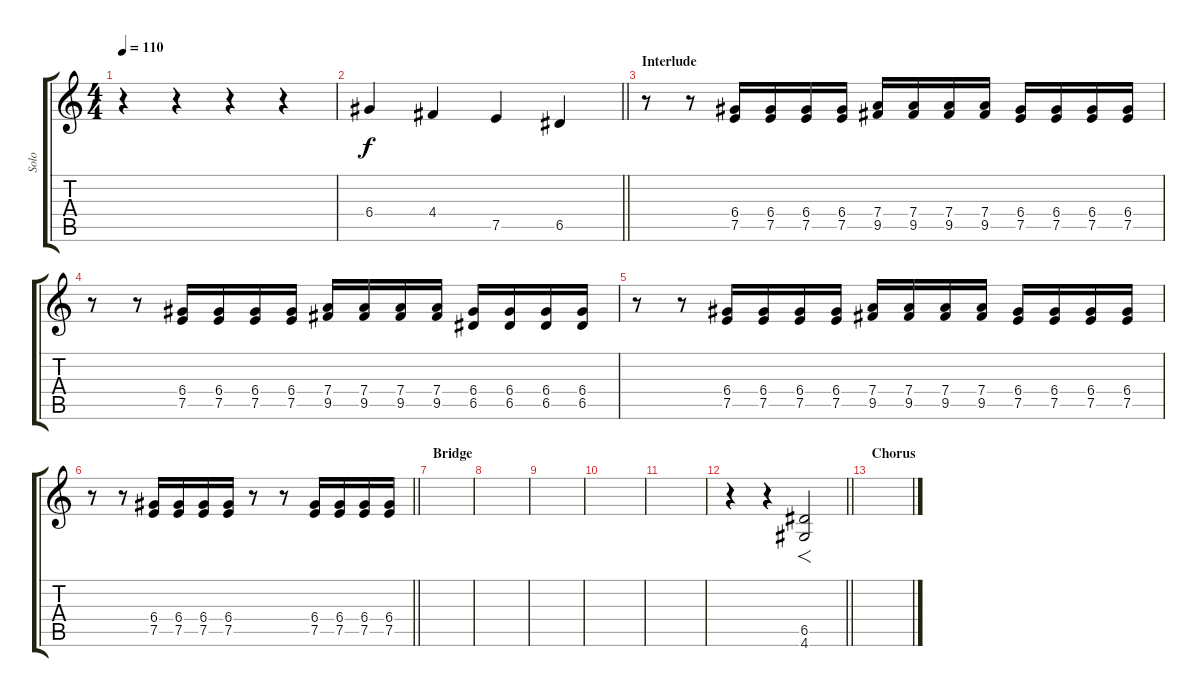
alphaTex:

\track ("Solo" "Solo") {instrument distortionguitar}
\staff {score tabs}
\tuning (E4 B3 G3 D3 A2 E2) {hide}
\ts (4 4)
\tempo 110
\clef g2
\ks c
r.4{dy f} r.4 r.4 r.4 |
\barLineRight lightlight
6.4.4 4.4.4 7.5.4 6.5.4 |
\section ("" "Interlude")
r.8 r.8 (6.4 7.5).16 (6.4 7.5).16 (6.4 7.5).16 (6.4 7.5).16 (7.4 9.5).16 (7.4 9.5).16 (7.4 9.5).16 (7.4 9.5).16 (6.4 7.5).16 (6.4 7.5).16 (6.4 7.5).16 (6.4 7.5).16 |
r.8 r.8 (6.4 7.5).16 (6.4 7.5).16 (6.4 7.5).16 (6.4 7.5).16 (7.4 9.5).16 (7.4 9.5).16 (7.4 9.5).16 (7.4 9.5).16 (6.4 6.5).16 (6.4 6.5).16 (6.4 6.5).16 (6.4 6.5).16 |
r.8 r.8 (6.4 7.5).16 (6.4 7.5).16 (6.4 7.5).16 (6.4 7.5).16 (7.4 9.5).16 (7.4 9.5).16 (7.4 9.5).16 (7.4 9.5).16 (6.4 7.5).16 (6.4 7.5).16 (6.4 7.5).16 (6.4 7.5).16 |
\barLineRight lightlight
r.8 r.8 (6.4 7.5).16 (6.4 7.5).16 (6.4 7.5).16 (6.4 7.5).16 r.8 r.8 (6.4 7.5).16 (6.4 7.5).16 (6.4 7.5).16 (6.4 7.5).16 |
\section ("" "Bridge")
|
|
|
|
|
\barLineRight lightlight
r.4 r.4 (6.5 4.6).2{f} |
\section ("" "Chorus")
